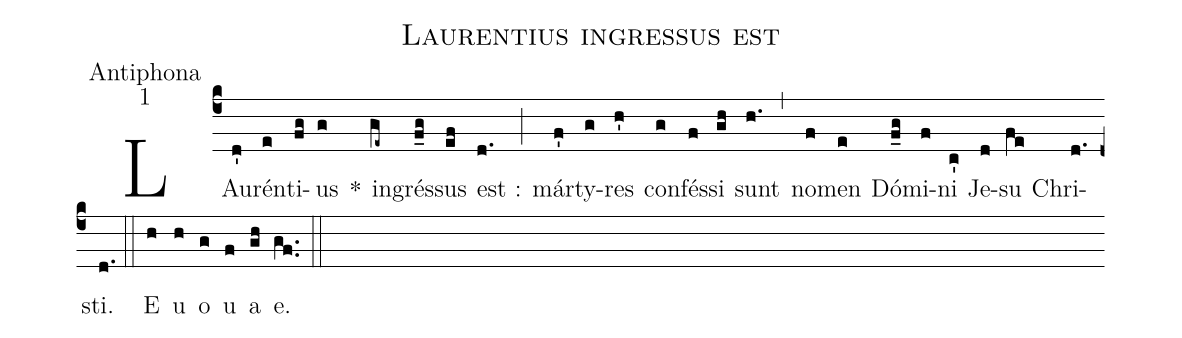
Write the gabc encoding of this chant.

name:Laurentius ingressus est;
office-part:Antiphona;
mode:1;
%%
(c4) LAu(d')rén(e)ti(fg)us(g) *() in(ge~)grés(f_g)sus(ef) est :(d.) (;) már(f')ty(g)res(h') con(g)fés(f)si(gh) sunt(h.) (,) no(f)men(e) Dó(f_g)mi(f)ni(c') Je(d)su(fe) Chri(d.)sti.(d.) (::) <eu>E(h) u(h) o(g) u(f) a(gh) e.</eu>(gf..) (::)
